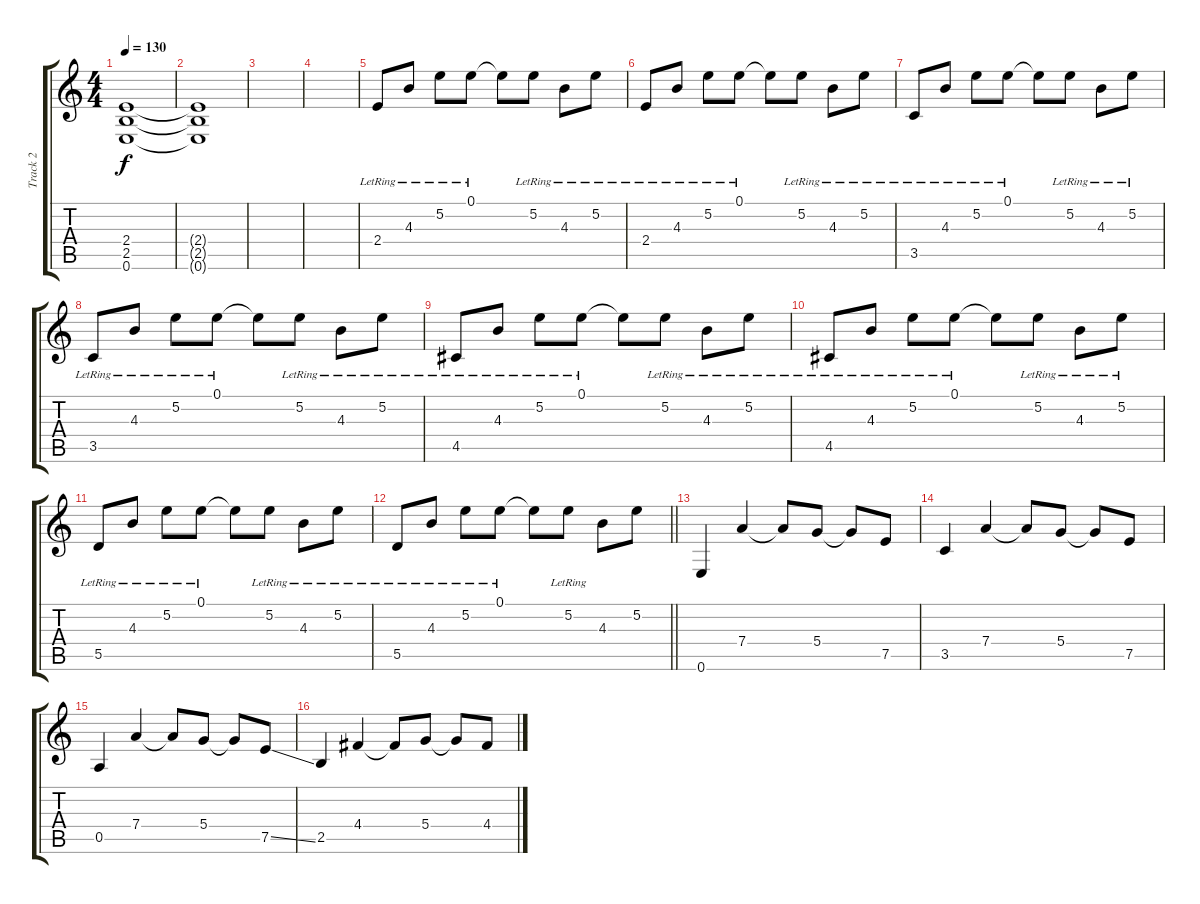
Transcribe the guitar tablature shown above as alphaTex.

\track ("Track 2" "Track 2") {instrument distortionguitar}
\staff {score tabs}
\tuning (E4 B3 G3 D3 A2 E2) {hide}
\ts (4 4)
\tempo 130
\clef g2
\ks c
(2.4{t} 2.5{t} 0.6{t}).1{dy f} |
(2.4{t} 2.5{t} 0.6{t}).1 |
|
|
2.4{lr}.8{volume 7 instrument distortionguitar} 4.3{lr}.8 5.2{lr}.8 0.1{lr}.8 0.1{t}.8 5.2{lr}.8 4.3{lr}.8 5.2{lr}.8 |
2.4{lr}.8 4.3{lr}.8 5.2{lr}.8 0.1{lr}.8 0.1{t}.8 5.2{lr}.8 4.3{lr}.8 5.2{lr}.8 |
3.5{lr}.8 4.3{lr}.8 5.2{lr}.8 0.1{lr}.8 0.1{t}.8 5.2{lr}.8 4.3{lr}.8 5.2{lr}.8 |
3.5{lr}.8 4.3{lr}.8 5.2{lr}.8 0.1{lr}.8 0.1{t}.8 5.2{lr}.8 4.3{lr}.8 5.2{lr}.8 |
4.5{lr}.8 4.3{lr}.8 5.2{lr}.8 0.1{lr}.8 0.1{t}.8 5.2{lr}.8 4.3{lr}.8 5.2{lr}.8 |
4.5{lr}.8 4.3{lr}.8 5.2{lr}.8 0.1{lr}.8 0.1{t}.8 5.2{lr}.8 4.3{lr}.8 5.2{lr}.8 |
5.5{lr}.8 4.3{lr}.8 5.2{lr}.8 0.1{lr}.8 0.1{t}.8 5.2{lr}.8 4.3{lr}.8 5.2{lr}.8 |
\barLineRight lightlight
5.5{lr}.8 4.3{lr}.8 5.2{lr}.8 0.1{lr}.8 0.1{t}.8 5.2{lr}.8 4.3.8 5.2.8 |
0.6.4{volume 16} 7.4.4 7.4{t}.8 5.4.8 5.4{t}.8 7.5.8 |
3.5.4 7.4.4 7.4{t}.8 5.4.8 5.4{t}.8 7.5.8 |
0.5.4 7.4.4 7.4{t}.8 5.4.8 5.4{t}.8 7.5{ss}.8 |
2.5.4 4.4.4 4.4{t}.8 5.4.8 5.4{t}.8 4.4.8
